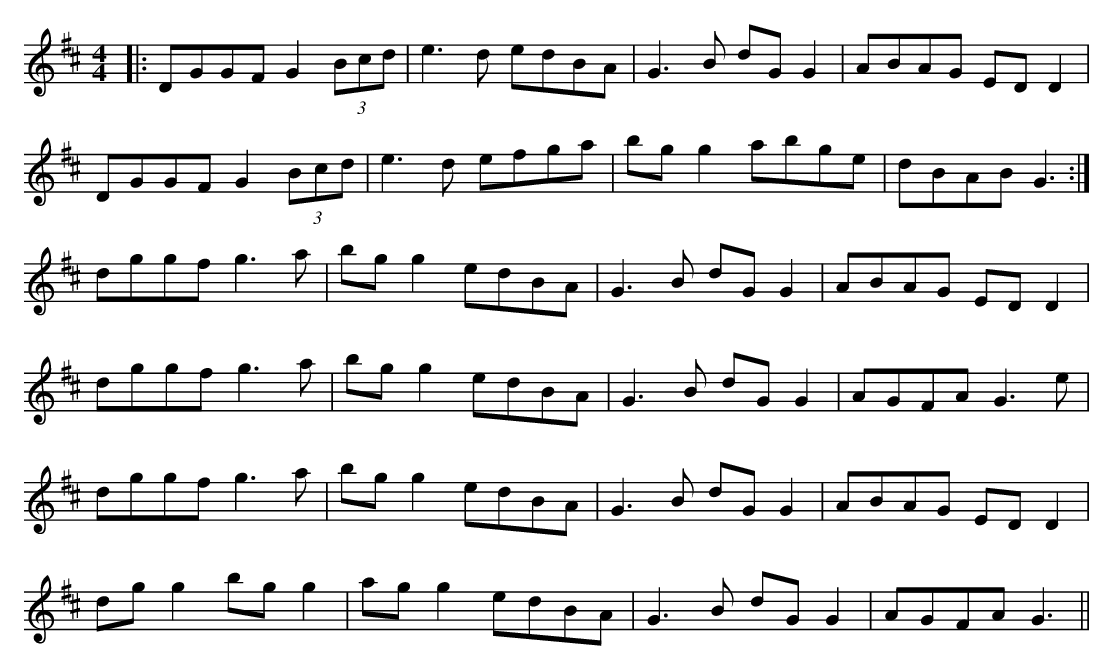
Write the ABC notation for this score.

X:1
M:4/4
K:D
|:DGGF G2 (3Bcd|e3d edBA|G3B dG G2|ABAG ED D2|
DGGF G2 (3Bcd|e3d efga|bg g2 abge|dBAB G3:|
dggf g3a|bg g2 edBA|G3B dG G2|ABAG ED D2|
dggf g3a|bg g2 edBA|G3B dG G2|AGFA G3e|
dggf g3a|bg g2 edBA|G3B dG G2|ABAG ED D2|
dg g2 bg g2|ag g2 edBA|G3B dG G2|AGFA G3||
